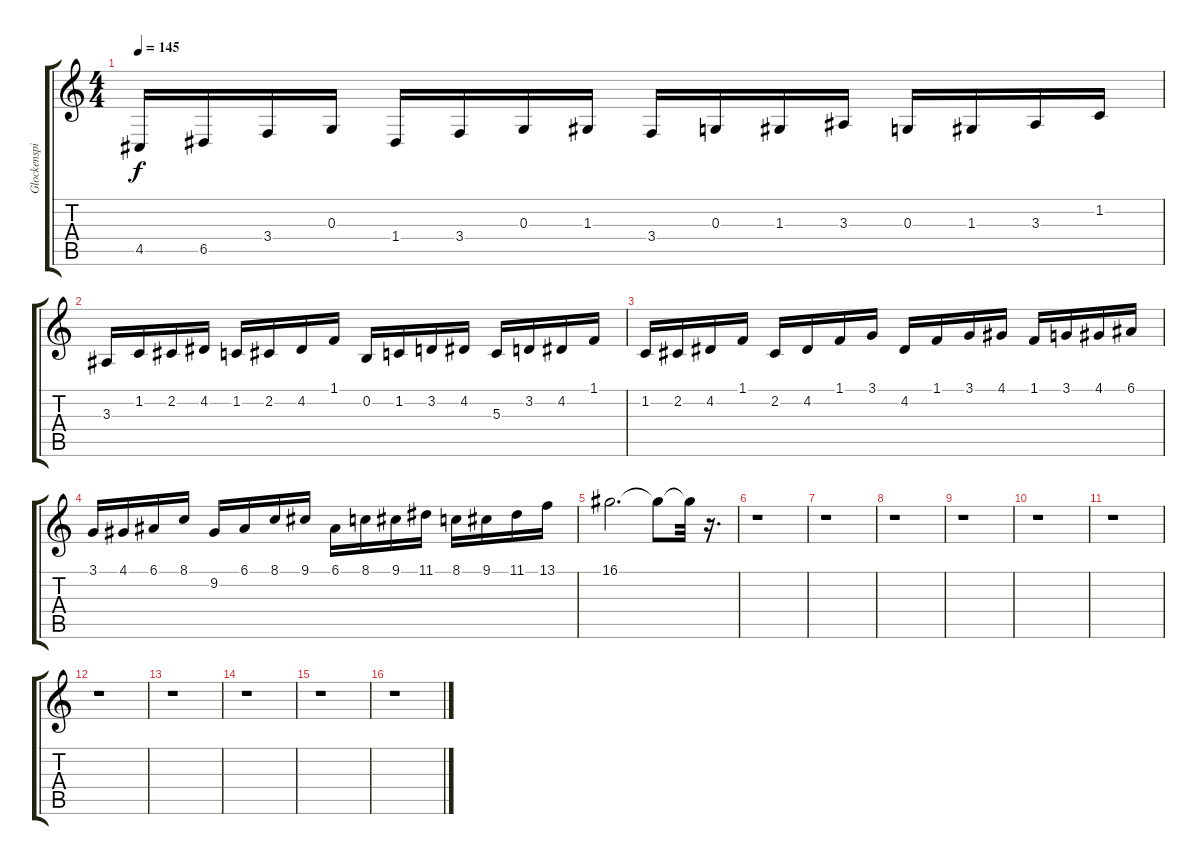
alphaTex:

\track ("Glockenspiel 2" "Glockenspi") {instrument glockenspiel}
\staff {score tabs}
\tuning (E4 B3 G3 D3 A2 E2) {hide}
\ts (4 4)
\tempo 145
\clef g2
\ks c
4.5.16{dy f volume 8 balance 8 instrument electricbasspick} 6.5.16 3.4.16 0.3.16 1.4.16 3.4.16 0.3.16 1.3.16 3.4.16 0.3.16 1.3.16 3.3.16 0.3.16 1.3.16 3.3.16 1.2.16 |
3.3.16 1.2.16 2.2.16 4.2.16 1.2.16 2.2.16 4.2.16 1.1.16 0.2.16 1.2.16 3.2.16 4.2.16 5.3.16 3.2.16 4.2.16 1.1.16 |
1.2.16 2.2.16 4.2.16 1.1.16 2.2.16 4.2.16 1.1.16 3.1.16 4.2.16 1.1.16 3.1.16 4.1.16 1.1.16 3.1.16 4.1.16 6.1.16 |
3.1.16{volume 9} 4.1.16 6.1.16 8.1.16 9.2.16 6.1.16 8.1.16 9.1.16 6.1.16 8.1.16 9.1.16 11.1.16 8.1.16 9.1.16 11.1.16 13.1.16 |
16.1.2{d} 16.1{t}.8 16.1{t}.32 r.16{d} |
r.1 |
r.1 |
r.1 |
r.1 |
r.1 |
r.1 |
r.1 |
r.1 |
r.1 |
r.1 |
r.1
